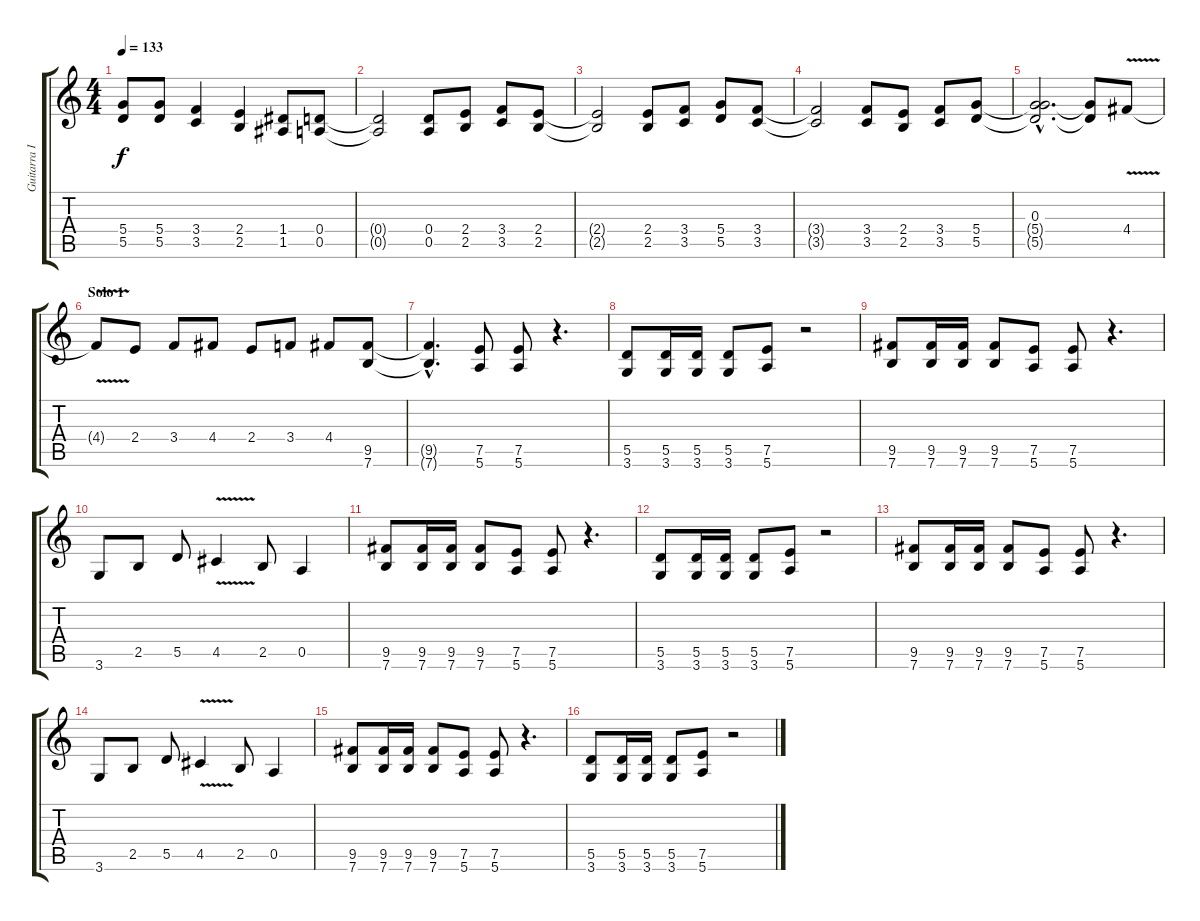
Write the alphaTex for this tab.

\track ("Guitarra I" "Guitarra I") {instrument distortionguitar}
\staff {score tabs}
\tuning (E4 B3 G3 D3 A2 E2) {hide}
\ts (4 4)
\tempo 133
\clef g2
\ks c
(5.4{t} 5.5{t}).8{dy f} (5.4 5.5).8 (3.4 3.5).4 (2.4 2.5).4 (1.4 1.5).8 (0.4 0.5).8 |
(0.4{t} 0.5{t}).2 (0.4 0.5).8 (2.4 2.5).8 (3.4 3.5).8 (2.4 2.5).8 |
(2.4{t} 2.5{t}).2 (2.4 2.5).8 (3.4 3.5).8 (5.4 5.5).8 (3.4 3.5).8 |
(3.4{t} 3.5{t}).2 (3.4 3.5).8 (2.4 2.5).8 (3.4 3.5).8 (5.4 5.5).8 |
(0.3{hac} 5.4{hac t} 5.5{hac t}).2{d} (5.4{t} 5.5{t}).8 4.4{v}.8 |
\section ("" "Solo 1")
4.4{t}.8 2.4.8 3.4.8 4.4.8 2.4.8 3.4.8 4.4.8 (9.5 7.6).8 |
(9.5{hac t} 7.6{hac t}).4{d} (7.5 5.6).8 (7.5 5.6).8 r.4{d} |
(5.5 3.6).8 (5.5 3.6).16 (5.5 3.6).16 (5.5 3.6).8 (7.5 5.6).8 r.2 |
(9.5 7.6).8 (9.5 7.6).16 (9.5 7.6).16 (9.5 7.6).8 (7.5 5.6).8 (7.5 5.6).8 r.4{d} |
3.6.8 2.5.8 5.5.8 4.5{v}.4 2.5.8 0.5.4 |
(9.5 7.6).8 (9.5 7.6).16 (9.5 7.6).16 (9.5 7.6).8 (7.5 5.6).8 (7.5 5.6).8 r.4{d} |
(5.5 3.6).8 (5.5 3.6).16 (5.5 3.6).16 (5.5 3.6).8 (7.5 5.6).8 r.2 |
(9.5 7.6).8 (9.5 7.6).16 (9.5 7.6).16 (9.5 7.6).8 (7.5 5.6).8 (7.5 5.6).8 r.4{d} |
3.6.8 2.5.8 5.5.8 4.5{v}.4 2.5.8 0.5.4 |
(9.5 7.6).8 (9.5 7.6).16 (9.5 7.6).16 (9.5 7.6).8 (7.5 5.6).8 (7.5 5.6).8 r.4{d} |
(5.5 3.6).8 (5.5 3.6).16 (5.5 3.6).16 (5.5 3.6).8 (7.5 5.6).8 r.2
